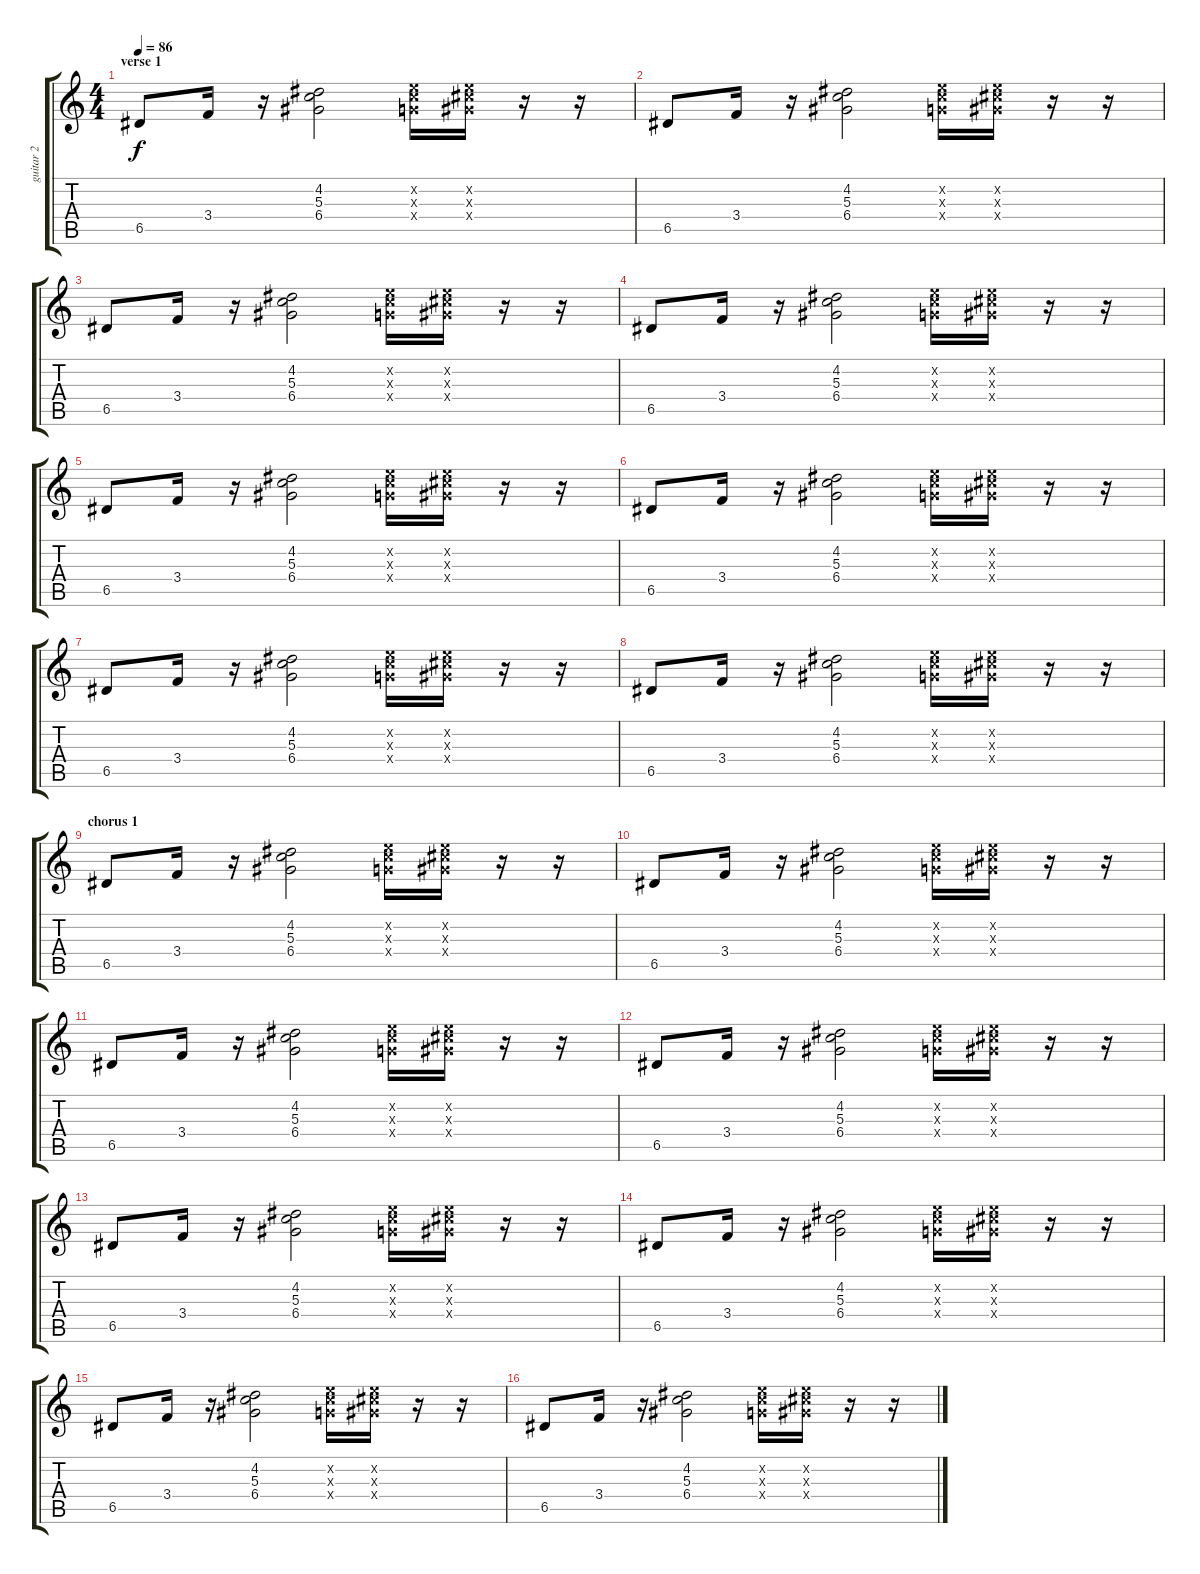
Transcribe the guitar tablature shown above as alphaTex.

\track ("guitar 2" "guitar 2") {instrument acousticguitarnylon}
\staff {score tabs}
\tuning (E4 B3 G3 D3 A2 E2) {hide}
\ts (4 4)
\section ("" "verse 1")
\tempo 86
\clef g2
\ks c
6.5.8{dy f volume 8 balance 5 instrument guitarharmonics} 3.4.16 r.16 (4.2 5.3 6.4).2 (5.2{x} 5.3{x} 5.4{x}).16 (5.2{x} 6.3{x} 6.4{x}).16 r.16 r.16 |
6.5.8 3.4.16 r.16 (4.2 5.3 6.4).2 (5.2{x} 5.3{x} 5.4{x}).16 (5.2{x} 6.3{x} 6.4{x}).16 r.16 r.16 |
6.5.8 3.4.16 r.16 (4.2 5.3 6.4).2 (5.2{x} 5.3{x} 5.4{x}).16 (5.2{x} 6.3{x} 6.4{x}).16 r.16 r.16 |
6.5.8 3.4.16 r.16 (4.2 5.3 6.4).2 (5.2{x} 5.3{x} 5.4{x}).16 (5.2{x} 6.3{x} 6.4{x}).16 r.16 r.16 |
6.5.8 3.4.16 r.16 (4.2 5.3 6.4).2 (5.2{x} 5.3{x} 5.4{x}).16 (5.2{x} 6.3{x} 6.4{x}).16 r.16 r.16 |
6.5.8 3.4.16 r.16 (4.2 5.3 6.4).2 (5.2{x} 5.3{x} 5.4{x}).16 (5.2{x} 6.3{x} 6.4{x}).16 r.16 r.16 |
6.5.8 3.4.16 r.16 (4.2 5.3 6.4).2 (5.2{x} 5.3{x} 5.4{x}).16 (5.2{x} 6.3{x} 6.4{x}).16 r.16 r.16 |
6.5.8 3.4.16 r.16 (4.2 5.3 6.4).2 (5.2{x} 5.3{x} 5.4{x}).16 (5.2{x} 6.3{x} 6.4{x}).16 r.16 r.16 |
\section ("" "chorus 1")
6.5.8{volume 7} 3.4.16 r.16 (4.2 5.3 6.4).2 (5.2{x} 5.3{x} 5.4{x}).16 (5.2{x} 6.3{x} 6.4{x}).16 r.16 r.16 |
6.5.8 3.4.16 r.16 (4.2 5.3 6.4).2 (5.2{x} 5.3{x} 5.4{x}).16 (5.2{x} 6.3{x} 6.4{x}).16 r.16 r.16 |
6.5.8 3.4.16 r.16 (4.2 5.3 6.4).2 (5.2{x} 5.3{x} 5.4{x}).16 (5.2{x} 6.3{x} 6.4{x}).16 r.16 r.16 |
6.5.8 3.4.16 r.16 (4.2 5.3 6.4).2 (5.2{x} 5.3{x} 5.4{x}).16 (5.2{x} 6.3{x} 6.4{x}).16 r.16 r.16 |
6.5.8 3.4.16 r.16 (4.2 5.3 6.4).2 (5.2{x} 5.3{x} 5.4{x}).16 (5.2{x} 6.3{x} 6.4{x}).16 r.16 r.16 |
6.5.8 3.4.16 r.16 (4.2 5.3 6.4).2 (5.2{x} 5.3{x} 5.4{x}).16 (5.2{x} 6.3{x} 6.4{x}).16 r.16 r.16 |
6.5.8 3.4.16 r.16 (4.2 5.3 6.4).2 (5.2{x} 5.3{x} 5.4{x}).16 (5.2{x} 6.3{x} 6.4{x}).16 r.16 r.16 |
6.5.8 3.4.16 r.16 (4.2 5.3 6.4).2 (5.2{x} 5.3{x} 5.4{x}).16 (5.2{x} 6.3{x} 6.4{x}).16 r.16 r.16
